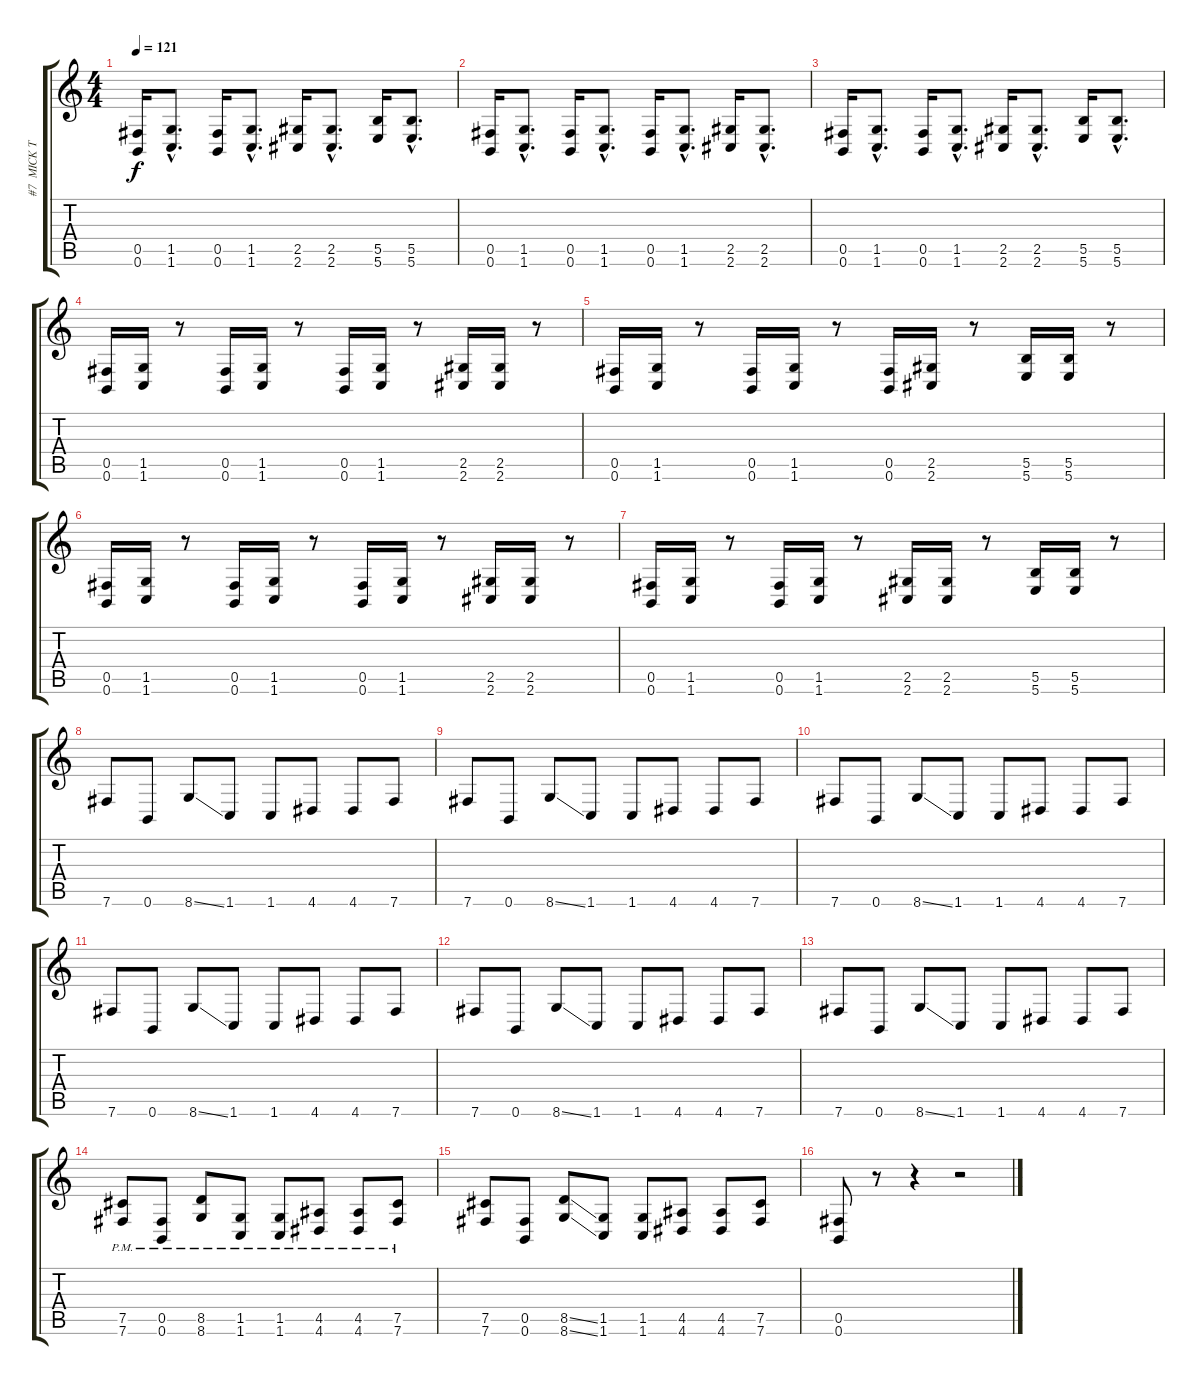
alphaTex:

\track ("#7  MICK THOMPSON" "#7  MICK T") {instrument distortionguitar}
\staff {score tabs}
\tuning (Db4 Ab3 E3 B2 Gb2 B1) {hide}
\ts (4 4)
\tempo 121
\clef g2
\ks c
(0.5 0.6).16{dy f} (1.5{hac} 1.6{hac}).8{d} (0.5 0.6).16 (1.5{hac} 1.6{hac}).8{d} (2.5 2.6).16 (2.5{hac} 2.6{hac}).8{d} (5.5 5.6).16 (5.5{hac} 5.6{hac}).8{d} |
(0.5 0.6).16 (1.5{hac} 1.6{hac}).8{d} (0.5 0.6).16 (1.5{hac} 1.6{hac}).8{d} (0.5 0.6).16 (1.5{hac} 1.6{hac}).8{d} (2.5 2.6).16 (2.5{hac} 2.6{hac}).8{d} |
(0.5 0.6).16 (1.5{hac} 1.6{hac}).8{d} (0.5 0.6).16 (1.5{hac} 1.6{hac}).8{d} (2.5 2.6).16 (2.5{hac} 2.6{hac}).8{d} (5.5 5.6).16 (5.5{hac} 5.6{hac}).8{d} |
(0.5 0.6).16 (1.5 1.6).16 r.8 (0.5 0.6).16 (1.5 1.6).16 r.8 (0.5 0.6).16 (1.5 1.6).16 r.8 (2.5 2.6).16 (2.5 2.6).16 r.8 |
(0.5 0.6).16 (1.5 1.6).16 r.8 (0.5 0.6).16 (1.5 1.6).16 r.8 (0.5 0.6).16 (2.5 2.6).16 r.8 (5.5 5.6).16 (5.5 5.6).16 r.8 |
(0.5 0.6).16 (1.5 1.6).16 r.8 (0.5 0.6).16 (1.5 1.6).16 r.8 (0.5 0.6).16 (1.5 1.6).16 r.8 (2.5 2.6).16 (2.5 2.6).16 r.8 |
(0.5 0.6).16 (1.5 1.6).16 r.8 (0.5 0.6).16 (1.5 1.6).16 r.8 (2.5 2.6).16 (2.5 2.6).16 r.8 (5.5 5.6).16 (5.5 5.6).16 r.8 |
\section ("" "")
7.6.8 0.6.8 8.6{ss}.8 1.6.8 1.6.8 4.6.8 4.6.8 7.6.8 |
7.6.8 0.6.8 8.6{ss}.8 1.6.8 1.6.8 4.6.8 4.6.8 7.6.8 |
7.6.8 0.6.8 8.6{ss}.8 1.6.8 1.6.8 4.6.8 4.6.8 7.6.8 |
7.6.8 0.6.8 8.6{ss}.8 1.6.8 1.6.8 4.6.8 4.6.8 7.6.8 |
7.6.8 0.6.8 8.6{ss}.8 1.6.8 1.6.8 4.6.8 4.6.8 7.6.8 |
7.6.8 0.6.8 8.6{ss}.8 1.6.8 1.6.8 4.6.8 4.6.8 7.6.8 |
(7.5{pm} 7.6{pm}).8 (0.5{pm} 0.6{pm}).8 (8.5{pm} 8.6{pm}).8 (1.5{pm} 1.6{pm}).8 (1.5{pm} 1.6{pm}).8 (4.5{pm} 4.6{pm}).8 (4.5 4.6{pm}).8 (7.5{pm} 7.6{pm}).8 |
(7.5 7.6).8 (0.5 0.6).8 (8.5{ss} 8.6{ss}).8 (1.5 1.6).8 (1.5 1.6).8 (4.5 4.6).8 (4.5 4.6).8 (7.5 7.6).8 |
(0.5 0.6).8 r.8 r.4 r.2
